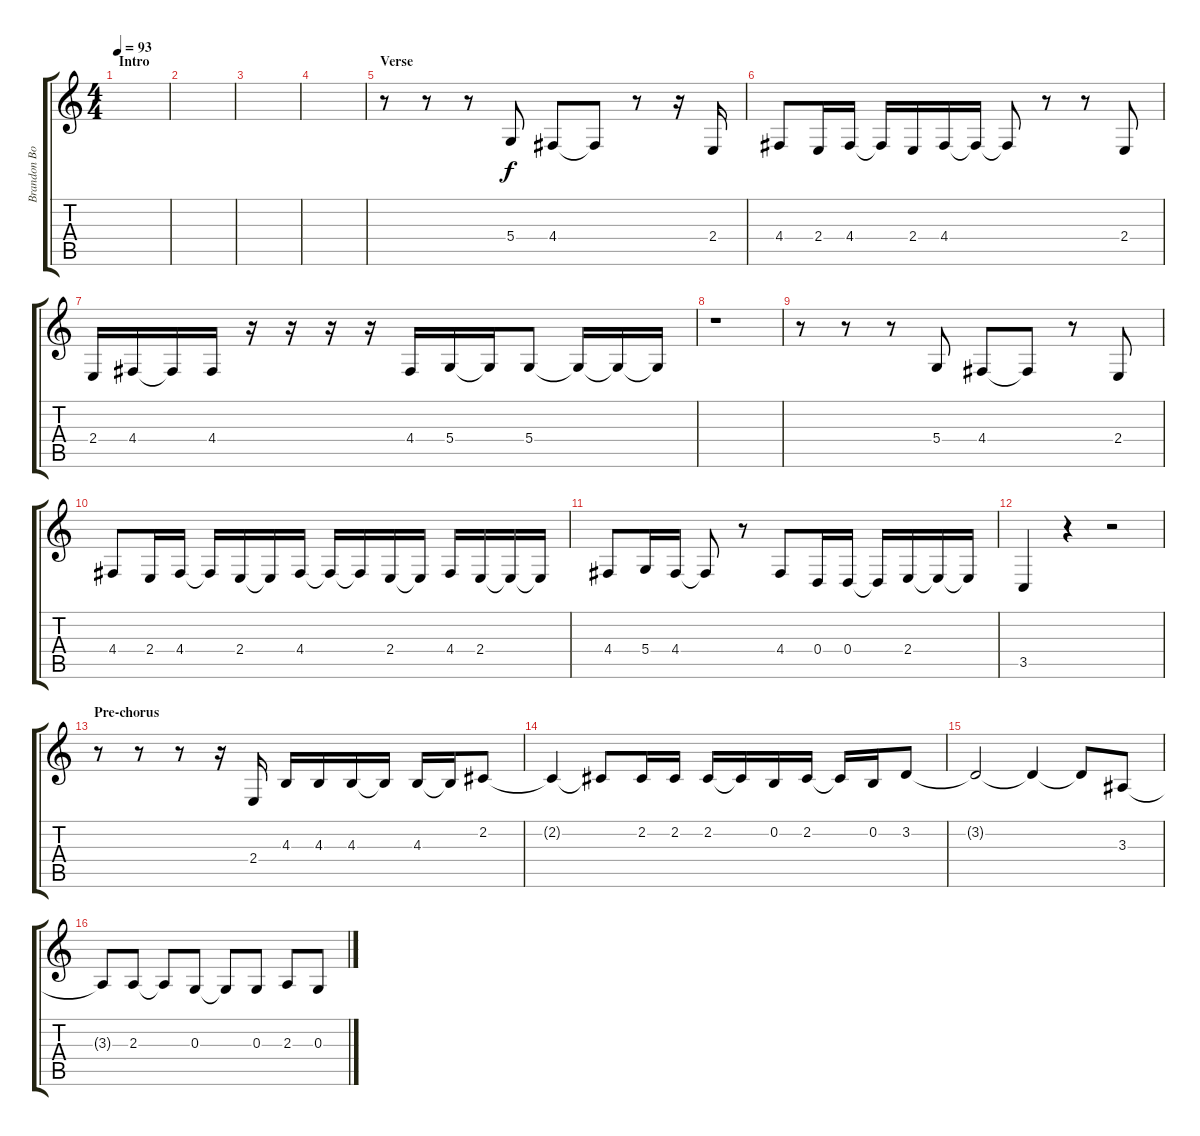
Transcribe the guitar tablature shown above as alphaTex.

\track ("Brandon Boyd" "Brandon Bo") {instrument synthbrass1}
\staff {score tabs}
\tuning (E4 B3 G3 D3 A2 E2) {hide}
\ts (4 4)
\section ("" "Intro")
\tempo 93
\clef g2
\ks c
|
|
|
|
\section ("" "Verse")
r.8 r.8 r.8 5.4.8 4.4.8 4.4{t}.8 r.8 r.16 2.4.16 |
4.4.8 2.4.16 4.4.16 4.4{t}.16 2.4.16 4.4.16 4.4{t}.16 4.4{t}.8 r.8 r.8 2.4.8 |
2.4.16 4.4.16 4.4{t}.16 4.4.16 r.16 r.16 r.16 r.16 4.4.16 5.4.16 5.4{t}.16 5.4.8 5.4{t}.16 5.4{t}.16 5.4{t}.16 |
r.1 |
r.8 r.8 r.8 5.4.8 4.4.8 4.4{t}.8 r.8 2.4.8 |
4.4.8 2.4.16 4.4.16 4.4{t}.16 2.4.16 2.4{t}.16 4.4.16 4.4{t}.16 4.4{t}.16 2.4.16 2.4{t}.16 4.4.16 2.4.16 2.4{t}.16 2.4{t}.16 |
4.4.8 5.4.16 4.4.16 4.4{t}.8 r.8 4.4.8 0.4.16 0.4.16 0.4{t}.16 2.4.16 2.4{t}.16 2.4{t}.16 |
3.5.4 r.4 r.2 |
\section ("" "Pre-chorus")
r.8 r.8 r.8 r.16 2.4.16 4.3.16 4.3.16 4.3.16 4.3{t}.16 4.3.16 4.3{t}.16 2.2.8 |
2.2{t}.4 2.2{t}.8 2.2.16 2.2.16 2.2.16 2.2{t}.16 0.2.16 2.2.16 2.2{t}.16 0.2.16 3.2.8 |
3.2{t}.2 3.2{t}.4 3.2{t}.8 3.3.8 |
3.3{t}.8 2.3.8 2.3{t}.8 0.3.8 0.3{t}.8 0.3.8 2.3.8 0.3.8
